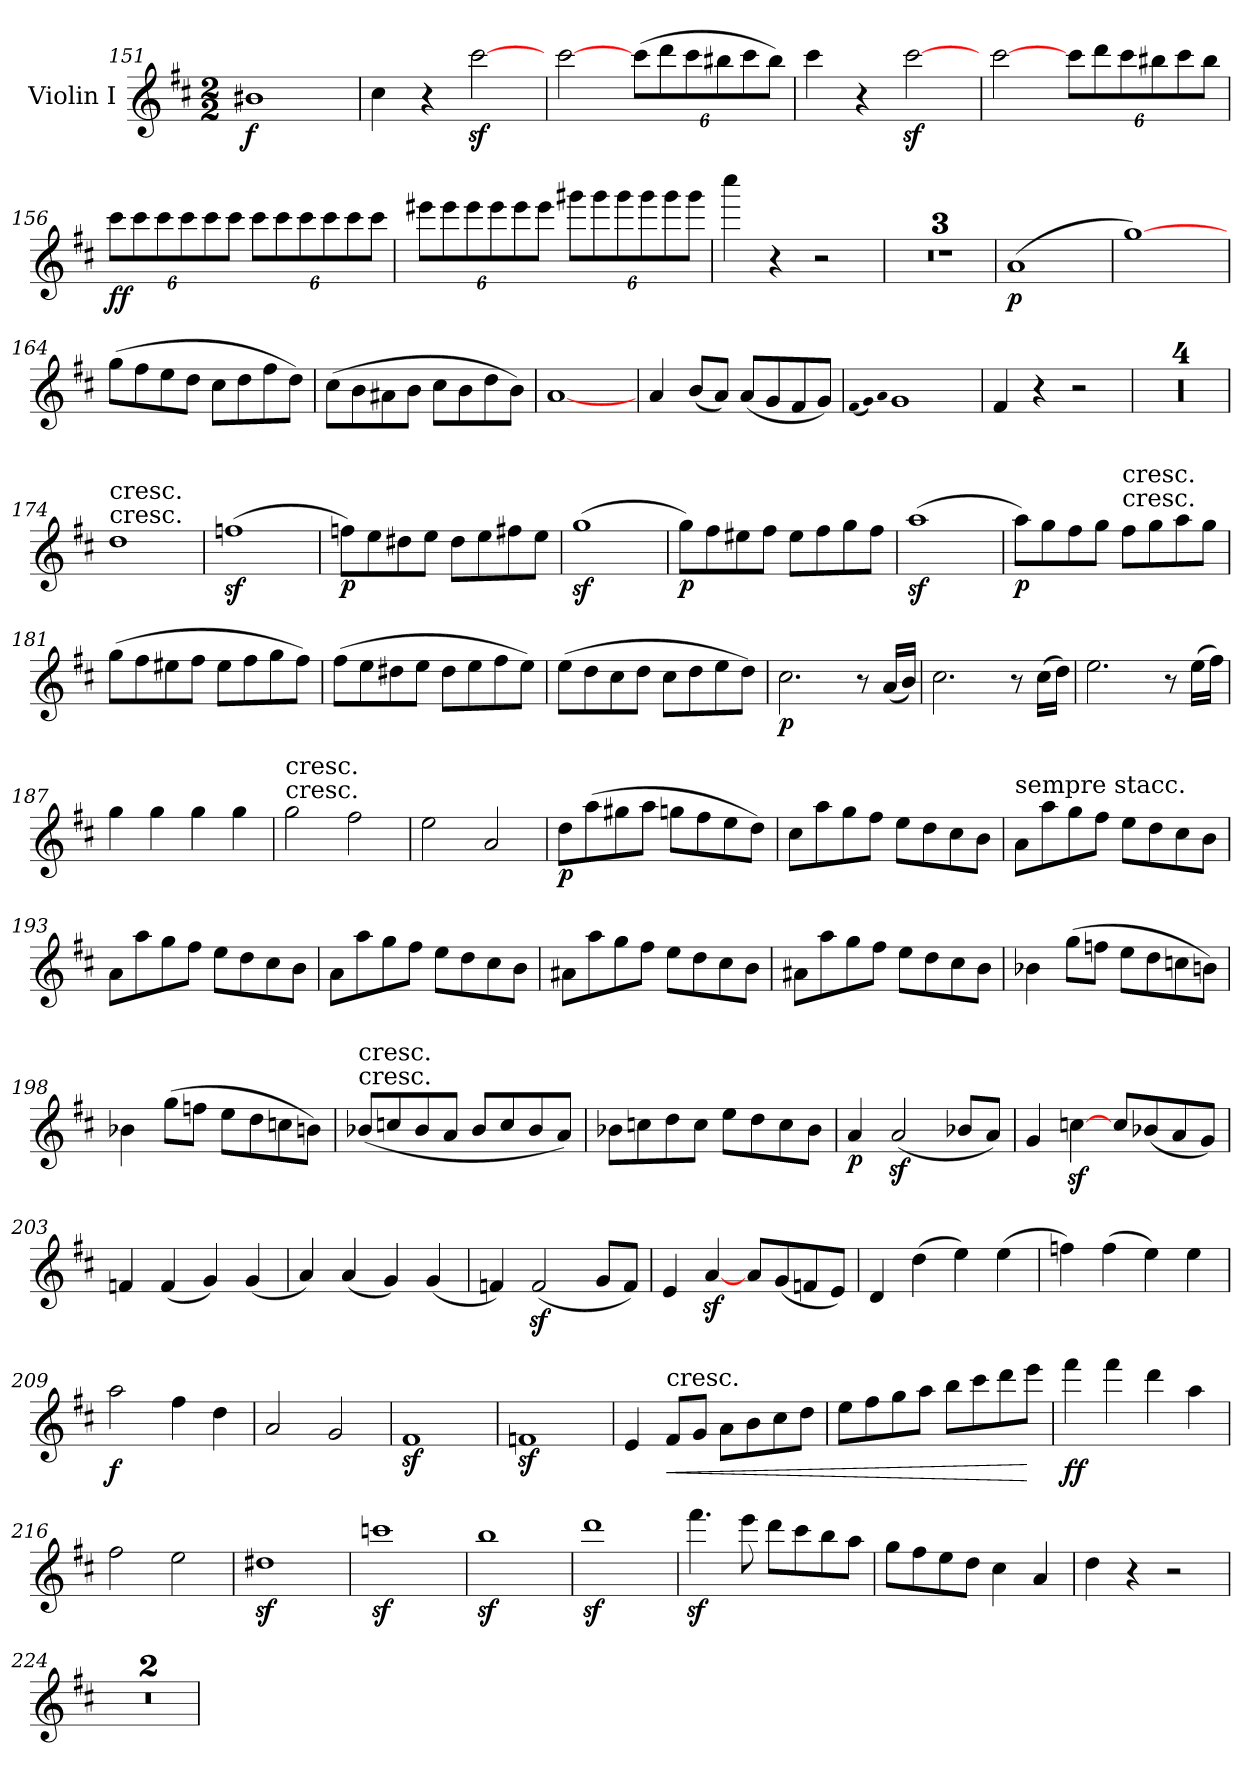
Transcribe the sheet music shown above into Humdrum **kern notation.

**kern	**dynam
*part1	*part1
*staff1	*staff1
*I"Violin I	*
*I'Vln	*
*clefG2	*
*k[f#c#]	*
*D:	*
*M2/2	*
=151	=151
1b#X	f
=152	=152
4cc#	.
4r	.
[2ccc#z	.
=153	=153
[2ccc#	.
(12ccc#\L	.
12ddd\	.
12ccc#\	.
12bb#X\	.
12ccc#\	.
12bb#\J)	.
=154	=154
4ccc#	.
4r	.
[2ccc#z	.
=155	=155
[2ccc#	.
12ccc#\L	.
12ddd\	.
12ccc#\	.
12bb#X\	.
12ccc#\	.
12bb#\J	.
=156	=156
12ccc#\L	ff
12ccc#\	.
12ccc#\	.
12ccc#\	.
12ccc#\	.
12ccc#\J	.
12ccc#\L	.
12ccc#\	.
12ccc#\	.
12ccc#\	.
12ccc#\	.
12ccc#\J	.
=157	=157
12eee#X\L	.
12eee#\	.
12eee#\	.
12eee#\	.
12eee#\	.
12eee#\J	.
12ggg#X\L	.
12ggg#\	.
12ggg#\	.
12ggg#\	.
12ggg#\	.
12ggg#\J	.
=158	=158
4cccc#	.
4r	.
2r	.
=159	=159
1r	.
=160	=160
1r	.
=161	=161
1r	.
=162	=162
(1a	p
=163	=163
[1gg)	.
=164	=164
(8gg\L	.
8ff#\	.
8ee\	.
8dd\J	.
8cc#\L	.
8dd\	.
8ff#\	.
8dd\J)	.
=165	=165
(8cc#\L	.
8b\	.
8a#X\	.
8b\J	.
8cc#\L	.
8b\	.
8dd\	.
8b\J)	.
=166	=166
[1a	.
=167	=167
4a	.
(8b/L	.
8a/J)	.
(8a/L	.
8g/	.
8f#/	.
8g/J)	.
=168	=168
(qqf#	.
qqg)	.
qqa	.
1g	.
=169	=169
4f#	.
4r	.
2r	.
=170	=170
1r	.
=171	=171
1r	.
=172	=172
1r	.
=173	=173
1r	.
=174	=174
!LO:TX:t=cresc.	!
!LO:TX:a:t=cresc.	!
1dd	.
=175	=175
(1ffnz	.
=176	=176
8ffn\L)	p
8ee\	.
8dd#X\	.
8ee\J	.
8dd#\L	.
8ee\	.
8ff#X\	.
8ee\J	.
=177	=177
(1ggz	.
=178	=178
8gg\L)	p
8ff#\	.
8ee#X\	.
8ff#\J	.
8ee#\L	.
8ff#\	.
8gg\	.
8ff#\J	.
=179	=179
(1aaz	.
=180	=180
8aa\L)	p
8gg\	.
8ff#\	.
8gg\J	.
!LO:TX:t=cresc.	!
!LO:TX:a:t=cresc.	!
8ff#\L	.
8gg\	.
8aa\	.
8gg\J	.
=181	=181
(8gg\L	.
8ff#\	.
8ee#X\	.
8ff#\J	.
8ee#\L	.
8ff#\	.
8gg\	.
8ff#\J)	.
=182	=182
(8ff#\L	.
8ee\	.
8dd#X\	.
8ee\J	.
8dd#\L	.
8ee\	.
8ff#\	.
8ee\J)	.
=183	=183
(8ee\L	.
8dd\	.
8cc#\	.
8dd\J	.
8cc#\L	.
8dd\	.
8ee\	.
8dd\J)	.
=184	=184
2.cc#	p
8r	.
(16a/LL	.
16b/JJ)	.
=185	=185
2.cc#	.
8r	.
(16cc#\LL	.
16dd\JJ)	.
=186	=186
2.ee	.
8r	.
(16ee\LL	.
16ff#\JJ)	.
=187	=187
4gg	.
4gg	.
4gg	.
4gg	.
=188	=188
!LO:TX:t=cresc.	!
!LO:TX:a:t=cresc.	!
2gg	.
2ff#	.
=189	=189
2ee	.
2a	.
=190	=190
8dd\L	p
(8aa\	.
8gg#X\	.
8aa\J	.
8ggn\L	.
8ff#\	.
8ee\	.
8dd\J)	.
=191	=191
8cc#\L	.
8aa\	.
8gg\	.
8ff#\J	.
8ee\L	.
8dd\	.
8cc#\	.
8b\J	.
=192	=192
!LO:TX:a:t=sempre stacc.	!
8a\L	.
8aa\	.
8gg\	.
8ff#\J	.
8ee\L	.
8dd\	.
8cc#\	.
8b\J	.
=193	=193
8a\L	.
8aa\	.
8gg\	.
8ff#\J	.
8ee\L	.
8dd\	.
8cc#\	.
8b\J	.
=194	=194
8a\L	.
8aa\	.
8gg\	.
8ff#\J	.
8ee\L	.
8dd\	.
8cc#\	.
8b\J	.
=195	=195
8a#X\L	.
8aa\	.
8gg\	.
8ff#\J	.
8ee\L	.
8dd\	.
8cc#\	.
8b\J	.
=196	=196
8a#X\L	.
8aa\	.
8gg\	.
8ff#\J	.
8ee\L	.
8dd\	.
8cc#\	.
8b\J	.
=197	=197
4b-X	.
(8gg\L	.
8ffn\J	.
8ee\L	.
8dd\	.
8ccn\	.
8bn\J)	.
=198	=198
4b-X	.
(8gg\L	.
8ffn\J	.
8ee\L	.
8dd\	.
8ccn\	.
8bn\J)	.
=199	=199
!LO:TX:t=cresc.	!
!LO:TX:a:t=cresc.	!
(8b-X/L	.
8ccn/	.
8b-/	.
8a/J	.
8b-/L	.
8cc/	.
8b-/	.
8a/J)	.
=200	=200
8b-X\L	.
8ccn\	.
8dd\	.
8cc\J	.
8ee\L	.
8dd\	.
8cc\	.
8b-\J	.
=201	=201
4a	p
(2az	.
8b-X/L	.
8a/J)	.
=202	=202
4g	.
[4ccnz	.
8cc/L	.
(8b-X/	.
8a/	.
8g/J)	.
=203	=203
4fn	.
(4f	.
4g)	.
(4g	.
=204	=204
4a)	.
(4a	.
4g)	.
(4g	.
=205	=205
4fn)	.
(2fz	.
8g/L	.
8f/J)	.
=206	=206
4e	.
[4az	.
8a/L	.
(8g/	.
8fn/	.
8e/J)	.
=207	=207
4d	.
(4dd	.
4ee)	.
(4ee	.
=208	=208
4ffn)	.
(4ff	.
4ee)	.
4ee	.
=209	=209
2aa	f
4ff#	.
4dd	.
=210	=210
2a	.
2g	.
=211	=211
1f#z	.
=212	=212
1fnz	.
=213	=213
4e	.
!LO:TX:a:t=cresc.	!
!	!LO:HP:b
8f#/L	<
8g/J	.
8a\L	.
8b\	.
8cc#\	.
8dd\J	.
=214	=214
8ee\L	.
8ff#\	.
8gg\	.
8aa\J	.
8bb\L	.
8ccc#\	.
8ddd\	.
8eee\J	[
=215	=215
4fff#	ff
4fff#	.
4ddd	.
4aa	.
=216	=216
2ff#	.
2ee	.
=217	=217
1dd#Xz	.
=218	=218
1cccnz	.
=219	=219
1bbz	.
=220	=220
1dddz	.
=221	=221
4.fff#z	.
8eee	.
8ddd\L	.
8ccc#\	.
8bb\	.
8aa\J	.
=222	=222
8gg\L	.
8ff#\	.
8ee\	.
8dd\J	.
4cc#	.
4a	.
=223	=223
4dd	.
4r	.
2r	.
=224	=224
1r	.
=225	=225
1r	.
=	=
*-	*-
